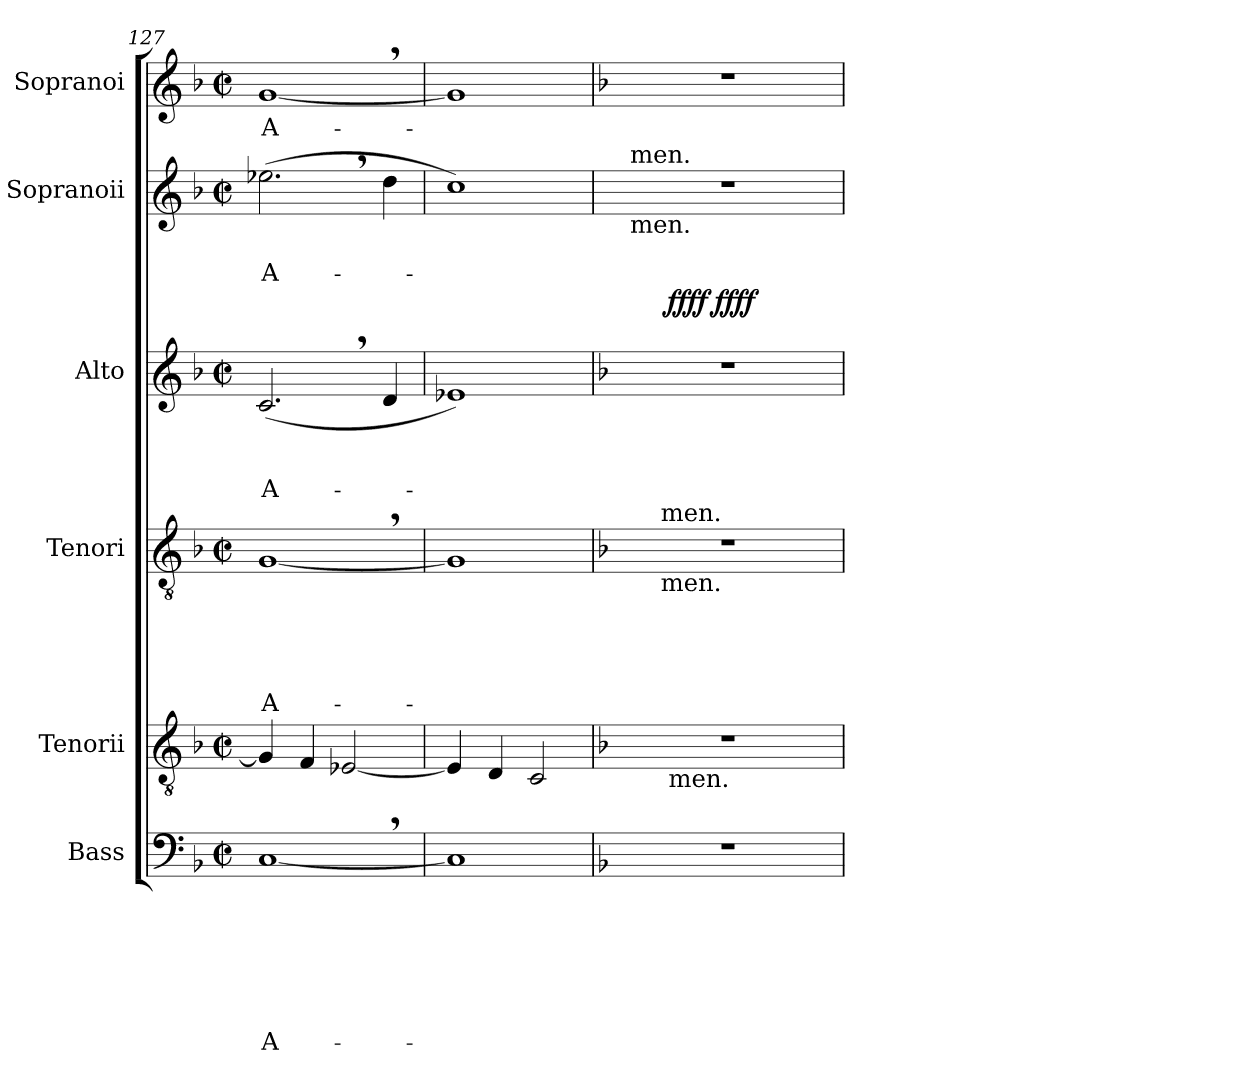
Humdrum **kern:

**kern	**text	**text	**text	**text	**text	**text	**text	**kern	**dynam	**kern	**text	**text	**text	**text	**text	**kern	**text	**text	**text	**dynam	**kern	**text	**text	**kern	**text
*part6	*part6	*part6	*part6	*part6	*part6	*part6	*part6	*part5	*part5	*part4	*part4	*part4	*part4	*part4	*part4	*part3	*part3	*part3	*part3	*part3	*part2	*part2	*part2	*part1	*part1
*staff6	*staff6	*staff6	*staff6	*staff6	*staff6	*staff6	*staff6	*staff5	*staff5	*staff4	*staff4	*staff4	*staff4	*staff4	*staff4	*staff3	*staff3	*staff3	*staff3	*staff3	*staff2	*staff2	*staff2	*staff1	*staff1
*I"Bass	*	*	*	*	*	*	*	*I"Tenorii	*	*I"Tenori	*	*	*	*	*	*I"Alto	*	*	*	*	*I"Sopranoii	*	*	*I"Sopranoi	*
*clefF4	*	*	*	*	*	*	*	*clefGv2	*	*clefGv2	*	*	*	*	*	*clefG2	*	*	*	*	*clefG2	*	*	*clefG2	*
*	*	*	*	*	*	*	*	*	*	*	*	*	*	*	*	*ITrd-3c-5	*	*	*	*	*	*	*	*ITrd-3c-5	*
*k[b-]	*	*	*	*	*	*	*	*k[b-]	*	*k[b-]	*	*	*	*	*	*k[b-e-]	*	*	*	*	*k[b-]	*	*	*k[b-e-]	*
*F:	*	*	*	*	*	*	*	*F:	*	*F:	*	*	*	*	*	*B-:	*	*	*	*	*F:	*	*	*B-:	*
*M2/2	*	*	*	*	*	*	*	*M2/2	*	*M2/2	*	*	*	*	*	*M2/2	*	*	*	*	*M2/2	*	*	*M2/2	*
*met(c|)	*	*	*	*	*	*	*	*met(c|)	*	*met(c|)	*	*	*	*	*	*met(c|)	*	*	*	*	*met(c|)	*	*	*met(c|)	*
=127	=127	=127	=127	=127	=127	=127	=127	=127	=127	=127	=127	=127	=127	=127	=127	=127	=127	=127	=127	=127	=127	=127	=127	=127	=127
!	!	!	!	!	!	!	!LO:LY:b	!	!	!	!	!	!	!	!LO:LY:b	!	!	!	!LO:LY:b	!	!	!	!LO:LY:b	!	!LO:LY:b
[<1C,>	.	.	.	.	.	.	A-	4G/]	.	[<1G,>	.	.	.	.	A-	(<2.f,>/	.	.	A-	.	(>2.ee-X,>\	.	A-	[<1cc,>	A-
.	.	.	.	.	.	.	.	4F/	.	.	.	.	.	.	.	.	.	.	.	.	.	.	.	.	.
.	.	.	.	.	.	.	.	[<2E-X/	.	.	.	.	.	.	.	.	.	.	.	.	.	.	.	.	.
.	.	.	.	.	.	.	.	.	.	.	.	.	.	.	.	4g/	.	.	.	.	4dd\	.	.	.	.
=128	=128	=128	=128	=128	=128	=128	=128	=128	=128	=128	=128	=128	=128	=128	=128	=128	=128	=128	=128	=128	=128	=128	=128	=128	=128
1C]	.	.	.	.	.	.	.	4E-/]	.	1G]	.	.	.	.	.	1a-X)	.	.	.	.	1cc)	.	.	1cc]	.
.	.	.	.	.	.	.	.	4D/	.	.	.	.	.	.	.	.	.	.	.	.	.	.	.	.	.
.	.	.	.	.	.	.	.	2C/	.	.	.	.	.	.	.	.	.	.	.	.	.	.	.	.	.
=129	=129	=129	=129	=129	=129	=129	=129	=129	=129	=129	=129	=129	=129	=129	=129	=129	=129	=129	=129	=129	=129	=129	=129	=129	=129
*	*	*	*	*	*	*	*	*	*	*	*	*	*	*	*	*	*	*	*	*	*k[]	*	*	*	*
*	*	*	*	*	*	*	*	*	*	*	*	*	*	*	*	*	*	*	*	*	*C:	*	*	*	*
*	*	*	*	*	*	*	*	*^	*	*^	*	*	*	*	*	*^	*	*	*	*	*^	*	*	*	*
*	*	*	*	*	*	*	*	*	*^	*	*	*	*	*	*	*	*	*	*^	*	*	*	*	*	*	*	*	*	*
1r	.	.	.	.	.	.	.	1r	8ryy	4...ryy	.	1r	8ryy	.	.	.	.	.	1r	8ryy	4...ryy	.	.	.	.	1r	32ryy	.	.	1r	.
!	!	!	!	!	!	!	!	!	!	!	!	!	!	!	!	!	!	!	!	!	!	!	!	!	!	!	!LO:TX:b:t=men.	!	!	!	!
!	!	!	!	!	!	!	!	!	!	!	!	!	!	!	!	!	!	!	!	!	!	!	!	!	!	!	!LO:TX:a:t=men.	!	!	!	!
.	.	.	.	.	.	.	.	.	.	.	.	.	.	.	.	.	.	.	.	.	.	.	.	.	.	.	2ryy	.	.	.	.
.	.	.	.	.	.	.	.	.	32ryy	.	.	.	64ryy	.	.	.	.	.	.	32ryy	.	.	.	.	.	.	.	.	.	.	.
!	!	!	!	!	!	!	!	!	!	!	!	!	!LO:TX:b:t=men.	!	!	!	!	!	!	!	!	!	!	!	!	!	!	!	!	!	!
!	!	!	!	!	!	!	!	!	!	!	!	!	!LO:TX:a:t=men.	!	!	!	!	!	!	!	!	!	!	!	!	!	!	!	!	!	!
.	.	.	.	.	.	.	.	.	.	.	.	.	2ryy	.	.	.	.	.	.	.	.	.	.	.	.	.	.	.	.	.	.
!	!	!	!	!	!	!	!	!	!LO:TX:b:t=men.	!	!	!	!	!	!	!	!	!	!	!	!	!	!	!	!	!	!	!	!	!	!
!	!	!	!	!	!	!	!	!	!	!	!LO:DY:a	!	!	!	!	!	!	!	!	!	!	!	!	!	!	!	!	!	!	!	!
!	!	!	!	!	!	!	!	!	!	!	!LO:DY:n=1:b	!	!	!	!	!	!	!	!	!	!	!	!	!	!	!	!	!	!	!	!
!	!	!	!	!	!	!	!	!	!	!	!LO:DY:n=2:b	!	!	!	!	!	!	!	!	!	!	!	!	!	!LO:DY:b	!	!	!	!	!	!
.	.	.	.	.	.	.	.	.	2ryy	.	fz ffff fz	.	.	.	.	.	.	.	.	2ryy	.	.	.	.	ffff	.	.	.	.	.	.
!	!	!	!	!	!	!	!	!	!	!	!LO:DY:n=3:a	!	!	!	!	!	!	!	!	!	!	!	!	!	!	!	!	!	!	!	!
!	!	!	!	!	!	!	!	!	!	!	!LO:DY:n=4:b	!	!	!	!	!	!	!	!	!	!	!	!	!	!	!	!	!	!	!	!
!	!	!	!	!	!	!	!	!	!	!	!LO:DY:n=5:b	!	!	!	!	!	!	!	!	!	!	!	!	!	!LO:DY:b	!	!	!	!	!	!
.	.	.	.	.	.	.	.	.	.	2ryy	fz ffff fz	.	.	.	.	.	.	.	.	.	2ryy	.	.	.	ffff	.	.	.	.	.	.
.	.	.	.	.	.	.	.	.	.	.	.	.	.	.	.	.	.	.	.	.	.	.	.	.	.	.	4...ryy	.	.	.	.
.	.	.	.	.	.	.	.	.	.	.	.	.	4ryy	.	.	.	.	.	.	.	.	.	.	.	.	.	.	.	.	.	.
.	.	.	.	.	.	.	.	.	4ryy	.	.	.	.	.	.	.	.	.	.	4ryy	.	.	.	.	.	.	.	.	.	.	.
.	.	.	.	.	.	.	.	.	.	.	.	.	16..ryy	.	.	.	.	.	.	.	.	.	.	.	.	.	.	.	.	.	.
.	.	.	.	.	.	.	.	.	16.ryy	.	.	.	.	.	.	.	.	.	.	16.ryy	.	.	.	.	.	.	.	.	.	.	.
.	.	.	.	.	.	.	.	.	.	32ryy	.	.	.	.	.	.	.	.	.	.	32ryy	.	.	.	.	.	.	.	.	.	.
*	*	*	*	*	*	*	*	*v	*v	*v	*	*	*	*	*	*	*	*	*v	*v	*v	*	*	*	*	*v	*v	*	*	*	*
*	*	*	*	*	*	*	*	*	*	*v	*v	*	*	*	*	*	*	*	*	*	*	*	*	*	*	*
=	=	=	=	=	=	=	=	=	=	=	=	=	=	=	=	=	=	=	=	=	=	=	=	=	=
*-	*-	*-	*-	*-	*-	*-	*-	*-	*-	*-	*-	*-	*-	*-	*-	*-	*-	*-	*-	*-	*-	*-	*-	*-	*-
